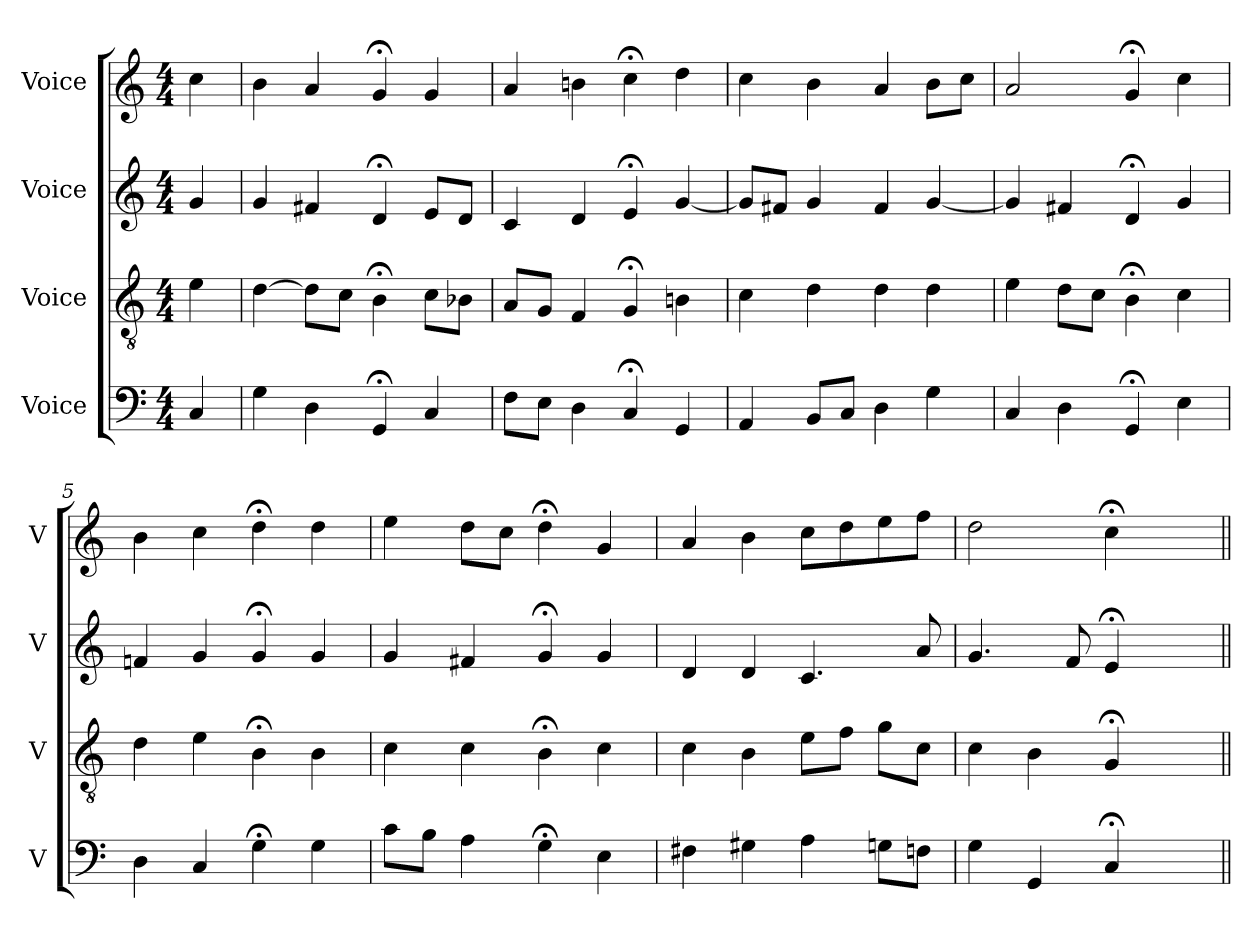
**kern	**kern	**kern	**kern
*part4	*part3	*part2	*part1
*staff4	*staff3	*staff2	*staff1
*I"Voice	*I"Voice	*I"Voice	*I"Voice
*I'V	*I'V	*I'V	*I'V
*clefF4	*clefGv2	*clefG2	*clefG2
*k[]	*k[]	*k[]	*k[]
*M4/4	*M4/4	*M4/4	*M4/4
*MM100	*MM100	*MM100	*MM100
=	=	=	=
4C/	4e\	4g/	4cc\
=1	=1	=1	=1
4G\	[4d\	4g/	4b\
4D\	8d\L]	4f#X/	4a/
.	8c\J	.	.
4GG;/	4B;\	4d;/	4g;/
4C/	8c\L	8e/L	4g/
.	8B-X\J	8d/J	.
=2	=2	=2	=2
8F\L	8A/L	4c/	4a/
8E\J	8G/J	.	.
4D\	4F/	4d/	4bn\
4C;/	4G;/	4e;/	4cc;\
4GG/	4Bn\	[4g/	4dd\
=3	=3	=3	=3
4AA/	4c\	8g/L]	4cc\
.	.	8f#X/J	.
8BB/L	4d\	4g/	4b\
8C/J	.	.	.
4D\	4d\	4f#/	4a/
4G\	4d\	[4g/	8b\L
.	.	.	8cc\J
=4	=4	=4	=4
4C/	4e\	4g/]	2a/
4D\	8d\L	4f#X/	.
.	8c\J	.	.
4GG;/	4B;\	4d;/	4g;/
4E\	4c\	4g/	4cc\
!!LO:LB:g=z
=5	=5	=5	=5
4D\	4d\	4fn/	4b\
4C/	4e\	4g/	4cc\
4G;\	4B;\	4g;/	4dd;\
4G\	4B\	4g/	4dd\
=6	=6	=6	=6
8c\L	4c\	4g/	4ee\
8B\J	.	.	.
4A\	4c\	4f#X/	8dd\L
.	.	.	8cc\J
4G;\	4B;\	4g;/	4dd;\
4E\	4c\	4g/	4g/
=7	=7	=7	=7
4F#X\	4c\	4d/	4a/
4G#X\	4B\	4d/	4b\
4A\	8e\L	4.c/	8cc\L
.	8f\J	.	8dd\
8Gn\L	8g\L	.	8ee\
8Fn\J	8c\J	8a/	8ff\J
=8	=8	=8	=8
4G\	4c\	4.g/	2dd\
4GG/	4B\	.	.
.	.	8f/	.
4C;/	4G;/	4e;/	4cc;\
4ryy	4ryy	4ryy	4ryy
=||	=||	=||	=||
*-	*-	*-	*-
